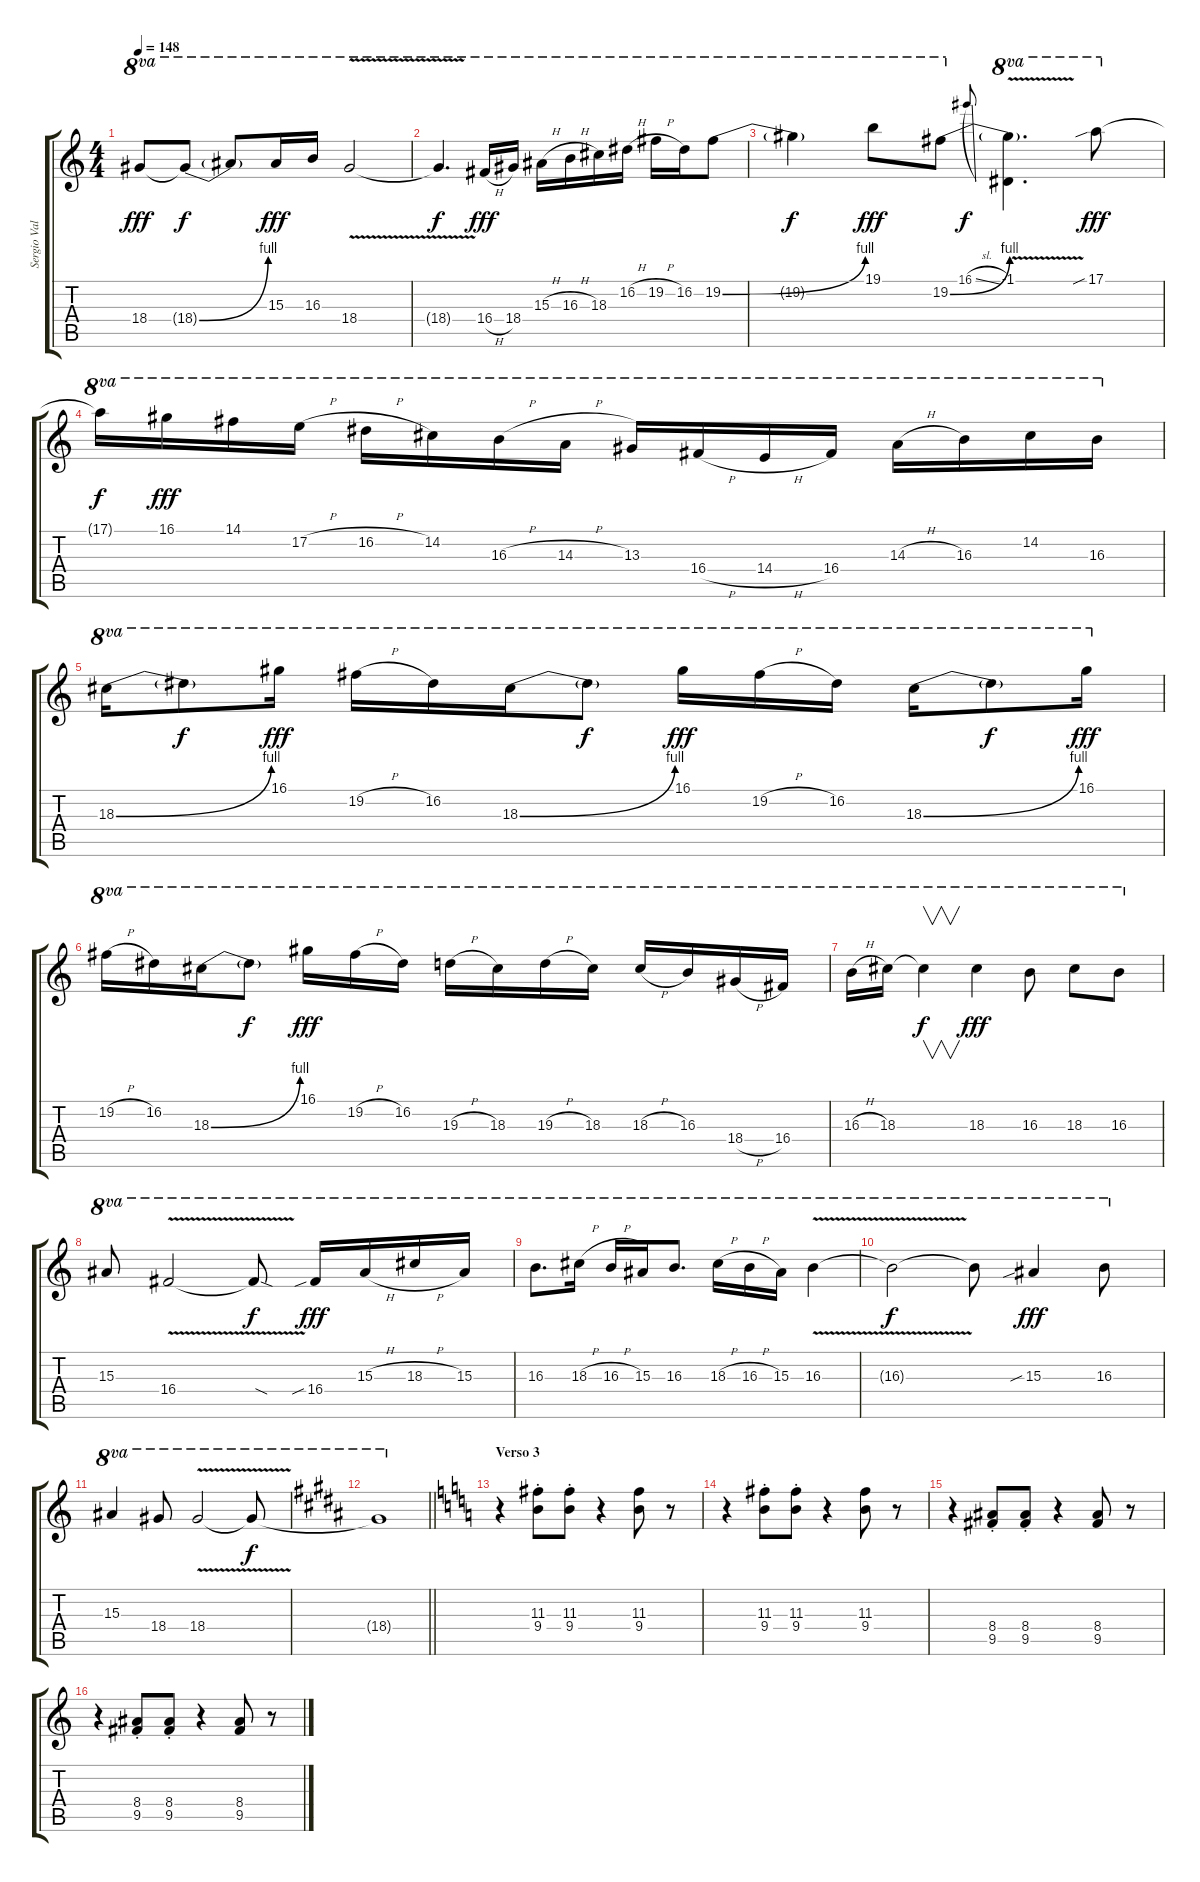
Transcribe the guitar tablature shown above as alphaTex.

\track ("Sergio Vallin" "Sergio Val") {instrument overdrivenguitar}
\staff {score tabs}
\tuning (E4 B3 G3 D3 A2 E2) {hide}
\ts (4 4)
\tempo 148
\clef g2
\ks c
18.4.8{ot 8va dy fff} 18.4{be (bend 0 0 60 4) t}.8{ot 8va dy f} 18.4{t}.8{ot 8va} 15.3.16{ot 8va dy fff} 16.3.16{ot 8va} 18.4{v}.2{ot 8va} |
18.4{t}.4{d ot 8va dy f} 16.4{h}.16{ot 8va dy fff} 18.4.16{ot 8va} 15.3{h}.16{ot 8va} 16.3{h}.16{ot 8va} 18.3.16{ot 8va} 16.2{h}.16{ot 8va} 19.2{h}.16{ot 8va} 16.2.16{ot 8va} 19.2{be (bend 0 0 60 4)}.8{ot 8va} |
19.2{t}.4{ot 8va dy f} 19.1.8{ot 8va dy fff} 19.2{be (bend 0 0 60 4)}.8{ot 8va} 16.1{sl}.8{gr onbeat dy f} (-1.1 19.2{v t}).4{d ot 8va} 17.1{sib}.8{ot 8va dy fff} |
17.1{t}.16{ot 8va dy f} 16.1.16{ot 8va dy fff} 14.1.16{ot 8va} 17.2{h}.16{ot 8va} 16.2{h}.16{ot 8va} 14.2.16{ot 8va} 16.3{h}.16{ot 8va} 14.3{h}.16{ot 8va} 13.3.16{ot 8va} 16.4{h}.16{ot 8va} 14.4{h}.16{ot 8va} 16.4.16{ot 8va} 14.3{h}.16{ot 8va} 16.3.16{ot 8va} 14.2.16{ot 8va} 16.3.16{ot 8va} |
18.3{be (bend 0 0 60 4)}.16{ot 8va} 18.3{t}.8{ot 8va dy f} 16.1.16{ot 8va dy fff} 19.2{h}.16{ot 8va} 16.2.16{ot 8va} 18.3{be (bend 0 0 60 4)}.16{ot 8va} 18.3{t}.8{ot 8va dy f} 16.1.16{ot 8va dy fff} 19.2{h}.16{ot 8va} 16.2.16{ot 8va} 18.3{be (bend 0 0 60 4)}.16{ot 8va} 18.3{t}.8{ot 8va dy f} 16.1.16{ot 8va dy fff} |
19.2{h}.16{ot 8va} 16.2.16{ot 8va} 18.3{be (bend 0 0 60 4)}.16{ot 8va} 18.3{t}.8{ot 8va dy f} 16.1.16{ot 8va dy fff} 19.2{h}.16{ot 8va} 16.2.16{ot 8va} 19.3{h}.16{ot 8va} 18.3.16{ot 8va} 19.3{h}.16{ot 8va} 18.3.16{ot 8va} 18.3{h}.16{ot 8va} 16.3.16{ot 8va} 18.4{h}.16{ot 8va} 16.4.16{ot 8va} |
16.3{h}.16{ot 8va} 18.3.16{ot 8va} 18.3{t}.4{v ot 8va dy f} 18.3.4{ot 8va dy fff} 16.3.8{ot 8va} 18.3.8{ot 8va} 16.3.8{ot 8va} |
15.3.8{ot 8va} 16.4{v}.2{ot 8va} 16.4{sod t}.8{ot 8va dy f} 16.4{sib}.16{ot 8va dy fff} 15.3{h}.16{ot 8va} 18.3{h}.16{ot 8va} 15.3.16{ot 8va} |
16.3.8{d ot 8va} 18.3{h}.16{ot 8va} 16.3{h}.16{ot 8va} 15.3.16{ot 8va} 16.3.8{d ot 8va} 18.3{h}.16{ot 8va} 16.3{h}.16{ot 8va} 15.3.16{ot 8va} 16.3{v}.4{ot 8va} |
16.3{t}.2{ot 8va dy f} 16.3{t}.8{ot 8va} 15.3{sib}.4{ot 8va dy fff} 16.3.8{ot 8va} |
15.3.4{ot 8va} 18.4.8{ot 8va} 18.4{v}.2{ot 8va} 18.4{t}.8{ot 8va dy f} |
\barLineRight lightlight
\ks b
18.4{t}.1{ot 8va} |
\section ("" "Verso 3")
\ks c
r.4 (11.3 9.4{st}).8 (11.3 9.4{st}).8 r.4 (11.3 9.4).8 r.8 |
r.4 (11.3 9.4{st}).8 (11.3 9.4{st}).8 r.4 (11.3 9.4).8 r.8 |
r.4 (8.4{st} 9.5).8 (8.4{st} 9.5).8 r.4 (8.4 9.5).8 r.8 |
r.4 (8.4{st} 9.5).8 (8.4{st} 9.5).8 r.4 (8.4 9.5).8 r.8
